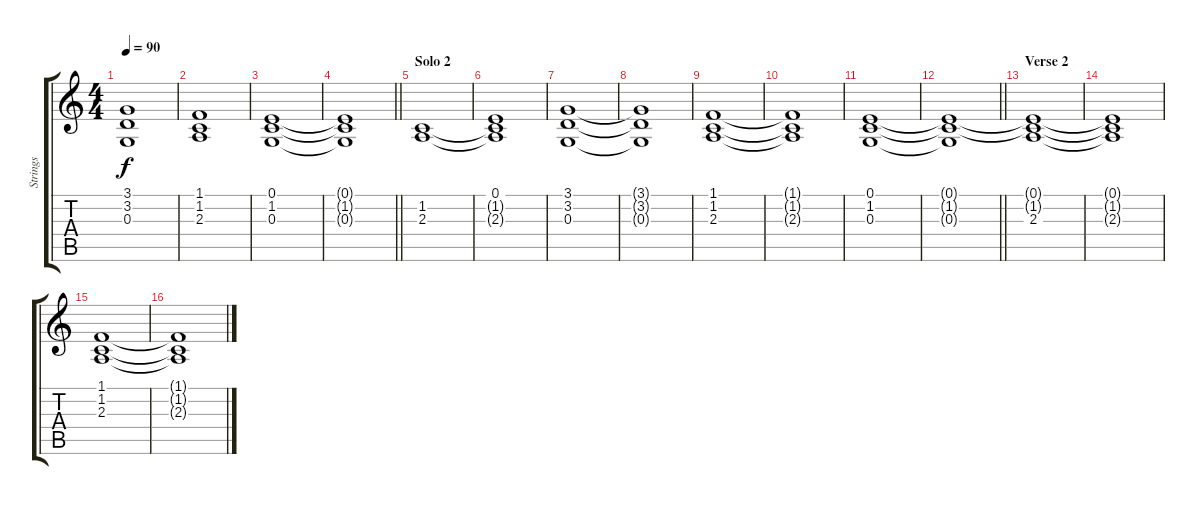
\track ("Strings" "Strings") {instrument stringensemble1}
\staff {score tabs}
\tuning (E4 B3 G3 D3 A2 E2) {hide}
\ts (4 4)
\tempo 90
\clef g2
\ks aminor
(3.1 3.2 0.3).1{dy f} |
(1.1 1.2 2.3).1 |
(0.1 1.2 0.3).1 |
\barLineRight lightlight
(0.1{t} 1.2{t} 0.3{t}).1 |
\section ("" "Solo 2")
(1.2 2.3).1 |
(0.1 1.2{t} 2.3{t}).1 |
(3.1 3.2 0.3).1 |
(3.1{t} 3.2{t} 0.3{t}).1 |
(1.1 1.2 2.3).1 |
(1.1{t} 1.2{t} 2.3{t}).1 |
(0.1 1.2 0.3).1 |
\barLineRight lightlight
(0.1{t} 1.2{t} 0.3{t}).1 |
\section ("" "Verse 2")
(0.1{t} 1.2{t} 2.3).1 |
(0.1{t} 1.2{t} 2.3{t}).1 |
(1.1 1.2 2.3).1 |
(1.1{t} 1.2{t} 2.3{t}).1
